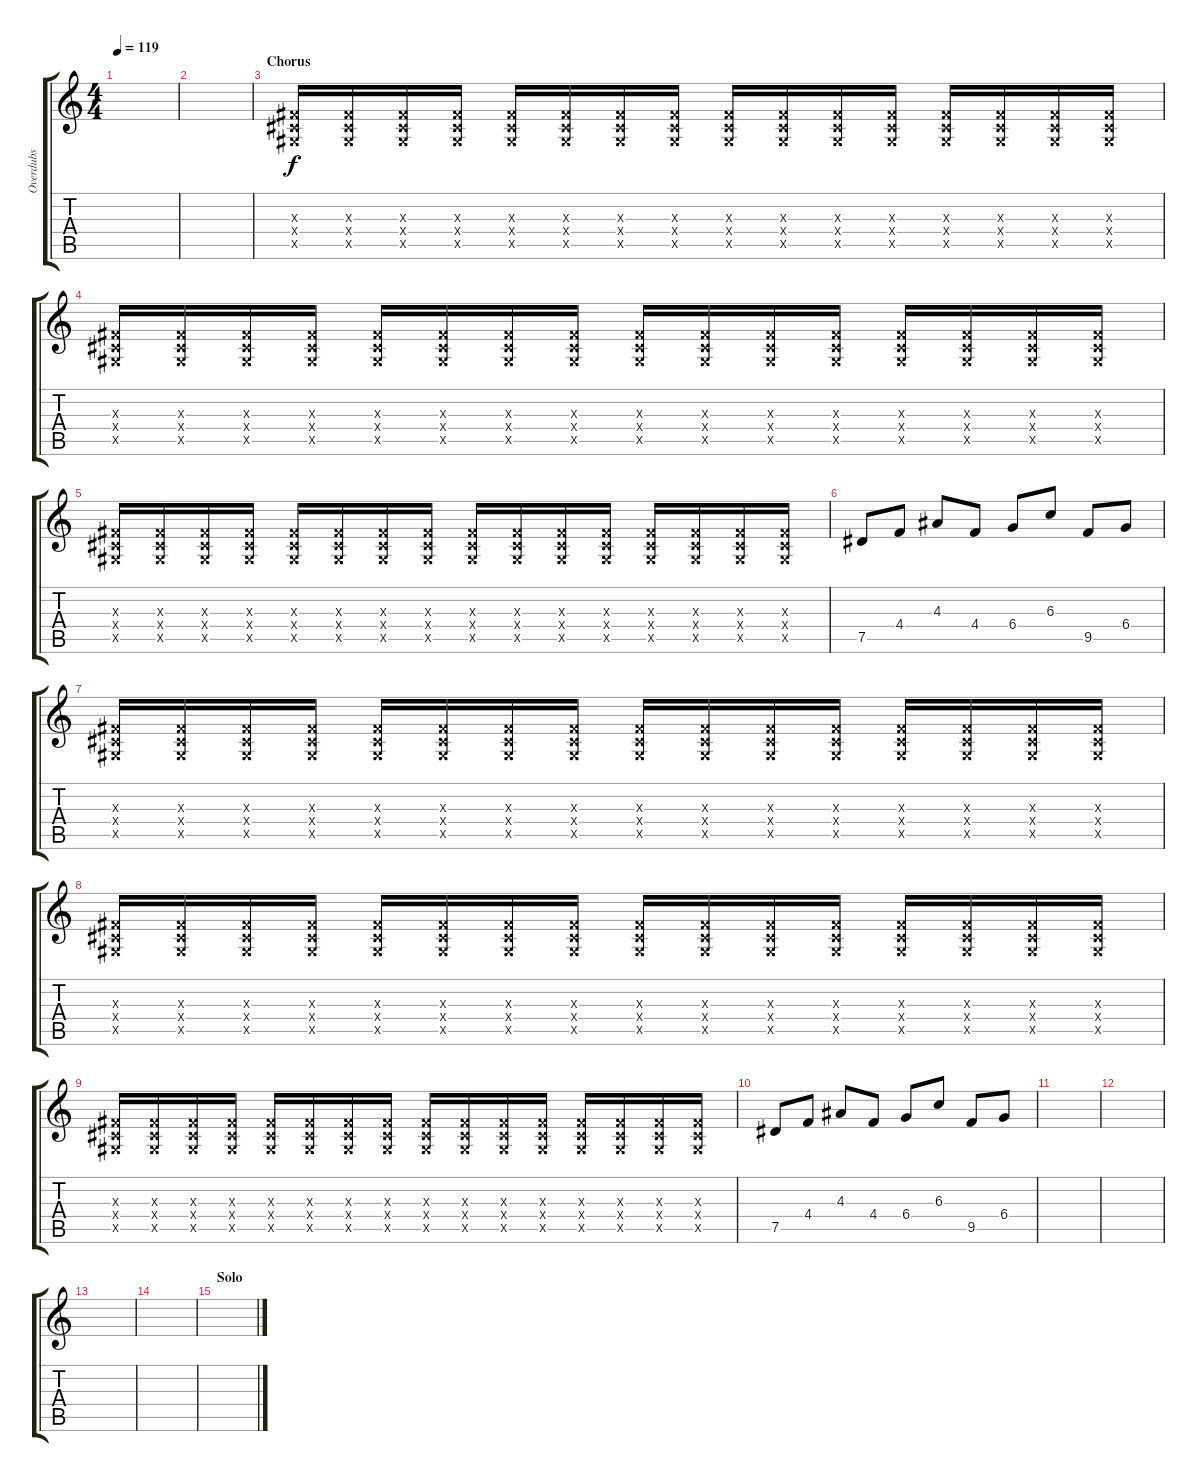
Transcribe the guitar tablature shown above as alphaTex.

\track ("Overdubs" "Overdubs") {instrument overdrivenguitar}
\staff {score tabs}
\tuning (Eb4 Bb3 Gb3 Db3 Ab2 Eb2) {hide}
\ts (4 4)
\tempo 119
\clef g2
\ks c
|
|
\section ("" "Chorus")
(0.3{x} 0.4{x} 0.5{x}).16{volume 11} (0.3{x} 0.4{x} 0.5{x}).16 (0.3{x} 0.4{x} 0.5{x}).16 (0.3{x} 0.4{x} 0.5{x}).16 (0.3{x} 0.4{x} 0.5{x}).16 (0.3{x} 0.4{x} 0.5{x}).16 (0.3{x} 0.4{x} 0.5{x}).16 (0.3{x} 0.4{x} 0.5{x}).16 (0.3{x} 0.4{x} 0.5{x}).16 (0.3{x} 0.4{x} 0.5{x}).16 (0.3{x} 0.4{x} 0.5{x}).16 (0.3{x} 0.4{x} 0.5{x}).16 (0.3{x} 0.4{x} 0.5{x}).16 (0.3{x} 0.4{x} 0.5{x}).16 (0.3{x} 0.4{x} 0.5{x}).16 (0.3{x} 0.4{x} 0.5{x}).16 |
(0.3{x} 0.4{x} 0.5{x}).16 (0.3{x} 0.4{x} 0.5{x}).16 (0.3{x} 0.4{x} 0.5{x}).16 (0.3{x} 0.4{x} 0.5{x}).16 (0.3{x} 0.4{x} 0.5{x}).16 (0.3{x} 0.4{x} 0.5{x}).16 (0.3{x} 0.4{x} 0.5{x}).16 (0.3{x} 0.4{x} 0.5{x}).16 (0.3{x} 0.4{x} 0.5{x}).16 (0.3{x} 0.4{x} 0.5{x}).16 (0.3{x} 0.4{x} 0.5{x}).16 (0.3{x} 0.4{x} 0.5{x}).16 (0.3{x} 0.4{x} 0.5{x}).16 (0.3{x} 0.4{x} 0.5{x}).16 (0.3{x} 0.4{x} 0.5{x}).16 (0.3{x} 0.4{x} 0.5{x}).16 |
(0.3{x} 0.4{x} 0.5{x}).16 (0.3{x} 0.4{x} 0.5{x}).16 (0.3{x} 0.4{x} 0.5{x}).16 (0.3{x} 0.4{x} 0.5{x}).16 (0.3{x} 0.4{x} 0.5{x}).16 (0.3{x} 0.4{x} 0.5{x}).16 (0.3{x} 0.4{x} 0.5{x}).16 (0.3{x} 0.4{x} 0.5{x}).16 (0.3{x} 0.4{x} 0.5{x}).16 (0.3{x} 0.4{x} 0.5{x}).16 (0.3{x} 0.4{x} 0.5{x}).16 (0.3{x} 0.4{x} 0.5{x}).16 (0.3{x} 0.4{x} 0.5{x}).16 (0.3{x} 0.4{x} 0.5{x}).16 (0.3{x} 0.4{x} 0.5{x}).16 (0.3{x} 0.4{x} 0.5{x}).16 |
7.5.8{volume 9} 4.4.8 4.3.8 4.4.8 6.4.8 6.3.8 9.5.8 6.4.8 |
(0.3{x} 0.4{x} 0.5{x}).16{volume 11} (0.3{x} 0.4{x} 0.5{x}).16 (0.3{x} 0.4{x} 0.5{x}).16 (0.3{x} 0.4{x} 0.5{x}).16 (0.3{x} 0.4{x} 0.5{x}).16 (0.3{x} 0.4{x} 0.5{x}).16 (0.3{x} 0.4{x} 0.5{x}).16 (0.3{x} 0.4{x} 0.5{x}).16 (0.3{x} 0.4{x} 0.5{x}).16 (0.3{x} 0.4{x} 0.5{x}).16 (0.3{x} 0.4{x} 0.5{x}).16 (0.3{x} 0.4{x} 0.5{x}).16 (0.3{x} 0.4{x} 0.5{x}).16 (0.3{x} 0.4{x} 0.5{x}).16 (0.3{x} 0.4{x} 0.5{x}).16 (0.3{x} 0.4{x} 0.5{x}).16 |
(0.3{x} 0.4{x} 0.5{x}).16 (0.3{x} 0.4{x} 0.5{x}).16 (0.3{x} 0.4{x} 0.5{x}).16 (0.3{x} 0.4{x} 0.5{x}).16 (0.3{x} 0.4{x} 0.5{x}).16 (0.3{x} 0.4{x} 0.5{x}).16 (0.3{x} 0.4{x} 0.5{x}).16 (0.3{x} 0.4{x} 0.5{x}).16 (0.3{x} 0.4{x} 0.5{x}).16 (0.3{x} 0.4{x} 0.5{x}).16 (0.3{x} 0.4{x} 0.5{x}).16 (0.3{x} 0.4{x} 0.5{x}).16 (0.3{x} 0.4{x} 0.5{x}).16 (0.3{x} 0.4{x} 0.5{x}).16 (0.3{x} 0.4{x} 0.5{x}).16 (0.3{x} 0.4{x} 0.5{x}).16 |
(0.3{x} 0.4{x} 0.5{x}).16 (0.3{x} 0.4{x} 0.5{x}).16 (0.3{x} 0.4{x} 0.5{x}).16 (0.3{x} 0.4{x} 0.5{x}).16 (0.3{x} 0.4{x} 0.5{x}).16 (0.3{x} 0.4{x} 0.5{x}).16 (0.3{x} 0.4{x} 0.5{x}).16 (0.3{x} 0.4{x} 0.5{x}).16 (0.3{x} 0.4{x} 0.5{x}).16 (0.3{x} 0.4{x} 0.5{x}).16 (0.3{x} 0.4{x} 0.5{x}).16 (0.3{x} 0.4{x} 0.5{x}).16 (0.3{x} 0.4{x} 0.5{x}).16 (0.3{x} 0.4{x} 0.5{x}).16 (0.3{x} 0.4{x} 0.5{x}).16 (0.3{x} 0.4{x} 0.5{x}).16 |
7.5.8{volume 9} 4.4.8 4.3.8 4.4.8 6.4.8 6.3.8 9.5.8 6.4.8 |
|
|
|
|
\section ("" "Solo")
